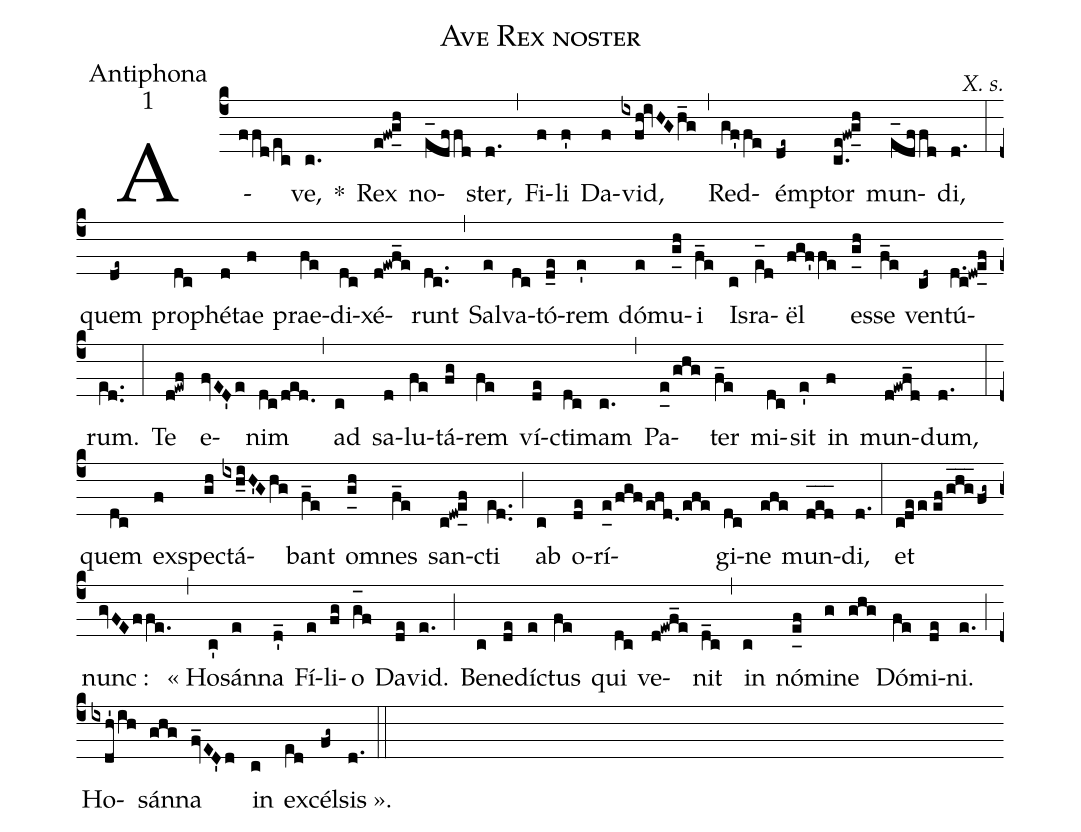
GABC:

name:Ave Rex noster;
office-part:Antiphona;
mode:1;
commentary:X. s.;
%%
(c4) A(ffd/ec)ve,(c.) *() Rex(e!fw!g_[uh:l]h) no(e_[oh:h]dffd)ster,(d.) (,) Fi(f)li(f') Da(f)vid,(ixfh!ivHGh_g) (,) Red(gf'fe)ém(de~)ptor(c.e!fw!g_[uh:l]h) mun(e_[oh:h]dffd)di,(d.) (:) quem(de~) pro(dc)phé(d)tae(f) prae(fe)di(dc)xé(d!ewf_e)runt(dc..) (,) Sal(e)va(dc)tó(d_e)rem(e') dó(e)mu(g_[uh:l]h)i(f_e) Is(c)ra(e_[oh:h][ll:1]d)ël(fgf'fe) es(g_[uh:l]h)se(f_e) ven(cd~)tú(d.c!dw!e_[uh:l]f)rum.(e[ll:1]d..) (:) Te(d!ewf) e(fvED'e)nim(dc/ded.) (,) ad(c) sa(d)lu(fe)tá(fg)rem(fe) ví(de)cti(dc)mam(c.) (,) Pa(e_0[uh:l]/ghg)ter(f_e) mi(dc)sit(e') in(f) mun(d!ewf_d)dum,(d.) (:) quem(dc) ex(f)spe(gh)ctá(ixh_iH'Ghg)bant(f_e) o(g_[uh:l]h)mnes(f_e) san(c!dw!e_[uh:l]f)cti(e[ll:1]d..) (;) ab(c) o(de)rí(e_0[uh:l]/fgfefd./efe)gi(dc)ne(efe) mun(d_[oh:h]e_[oh:h]d_[oh:h])di,(d.) (:) et(cdee//ef/ghg___fg~) nunc :(gvFEffe.) (,) « Ho(c')sán(e)na(d'_) Fí(e)li(fg)o(g_[oh:h]f) Da(de)vid.(e.) (;) Be(c)ne(de)dí(e)ctus(fe) qui(dc) ve(d!ewf_e)nit(d_c) (,) in(c) nó(e_[uh:l]f)mi(g)ne(ghg) Dó(fe)mi(de)ni.(e.) (;) Ho(ixdh'/ih)sán(ghg)na(fv_ED'd) in(c) ex(e[ll:1]d)cél(fg~)sis ».(d.) (::)
